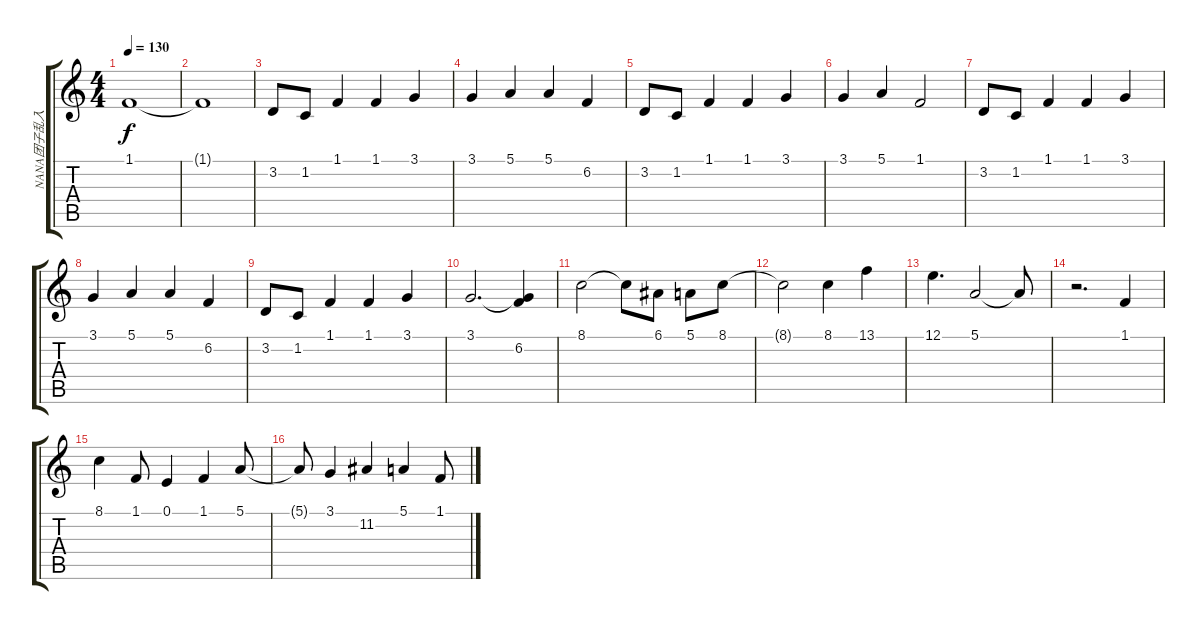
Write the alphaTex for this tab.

\track ("NANA团子乱入" "NANA团子乱入") {instrument vibraphone}
\staff {score tabs}
\tuning (E4 B3 G3 D3 A2 E2) {hide}
\ts (4 4)
\tempo 130
\clef g2
\ks c
1.1.1{dy f} |
1.1{t}.1 |
3.2.8 1.2.8 1.1.4 1.1.4 3.1.4 |
3.1.4 5.1.4 5.1.4 6.2.4 |
3.2.8 1.2.8 1.1.4 1.1.4 3.1.4 |
3.1.4 5.1.4 1.1.2 |
3.2.8 1.2.8 1.1.4 1.1.4 3.1.4 |
3.1.4 5.1.4 5.1.4 6.2.4 |
3.2.8 1.2.8 1.1.4 1.1.4 3.1.4 |
3.1.2{d} (3.1{t} 6.2).4 |
8.1.2 8.1{t}.8 6.1.8 5.1.8 8.1.8 |
8.1{t}.2 8.1.4 13.1.4 |
12.1.4{d} 5.1.2 5.1{t}.8 |
r.2{d} 1.1.4 |
8.1.4 1.1.8 0.1.4 1.1.4 5.1.8 |
5.1{t}.8 3.1.4 11.2.4 5.1.4 1.1.8
